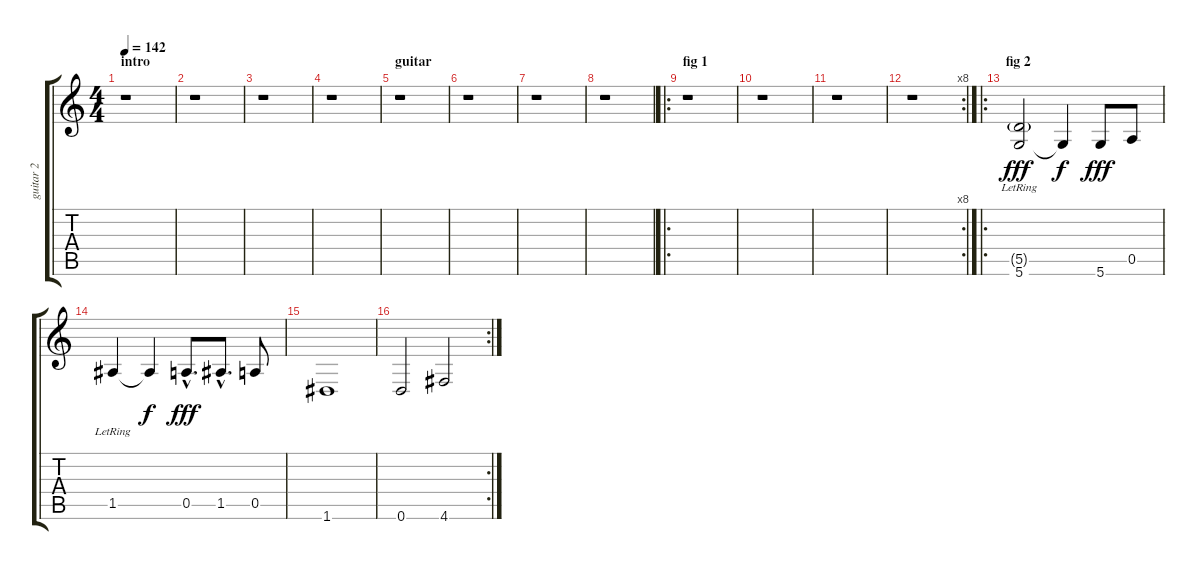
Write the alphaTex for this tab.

\track ("guitar 2" "guitar 2") {instrument overdrivenguitar}
\staff {score tabs}
\tuning (E4 B3 G3 D3 A2 D2) {hide}
\ts (4 4)
\section ("" "intro")
\tempo 142
\clef g2
\ks c
r.1{dy fff instrument overdrivenguitar} |
r.1 |
r.1 |
r.1 |
\section ("" "guitar")
r.1 |
r.1 |
r.1 |
r.1 |
\ro
\section ("" "fig 1")
r.1 |
r.1 |
r.1 |
\rc 8
r.1 |
\ro
\section ("" "fig 2")
(5.5{g lr} 5.6{lr}).2 5.6{t}.4{dy f} 5.6.8{dy fff} 0.5.8 |
1.5{lr}.4 1.5{t}.4{dy f} 0.5{hac}.8{d dy fff} 1.5{hac}.8{d} 0.5.8 |
1.6.1 |
\rc 2
0.6.2 4.6.2
